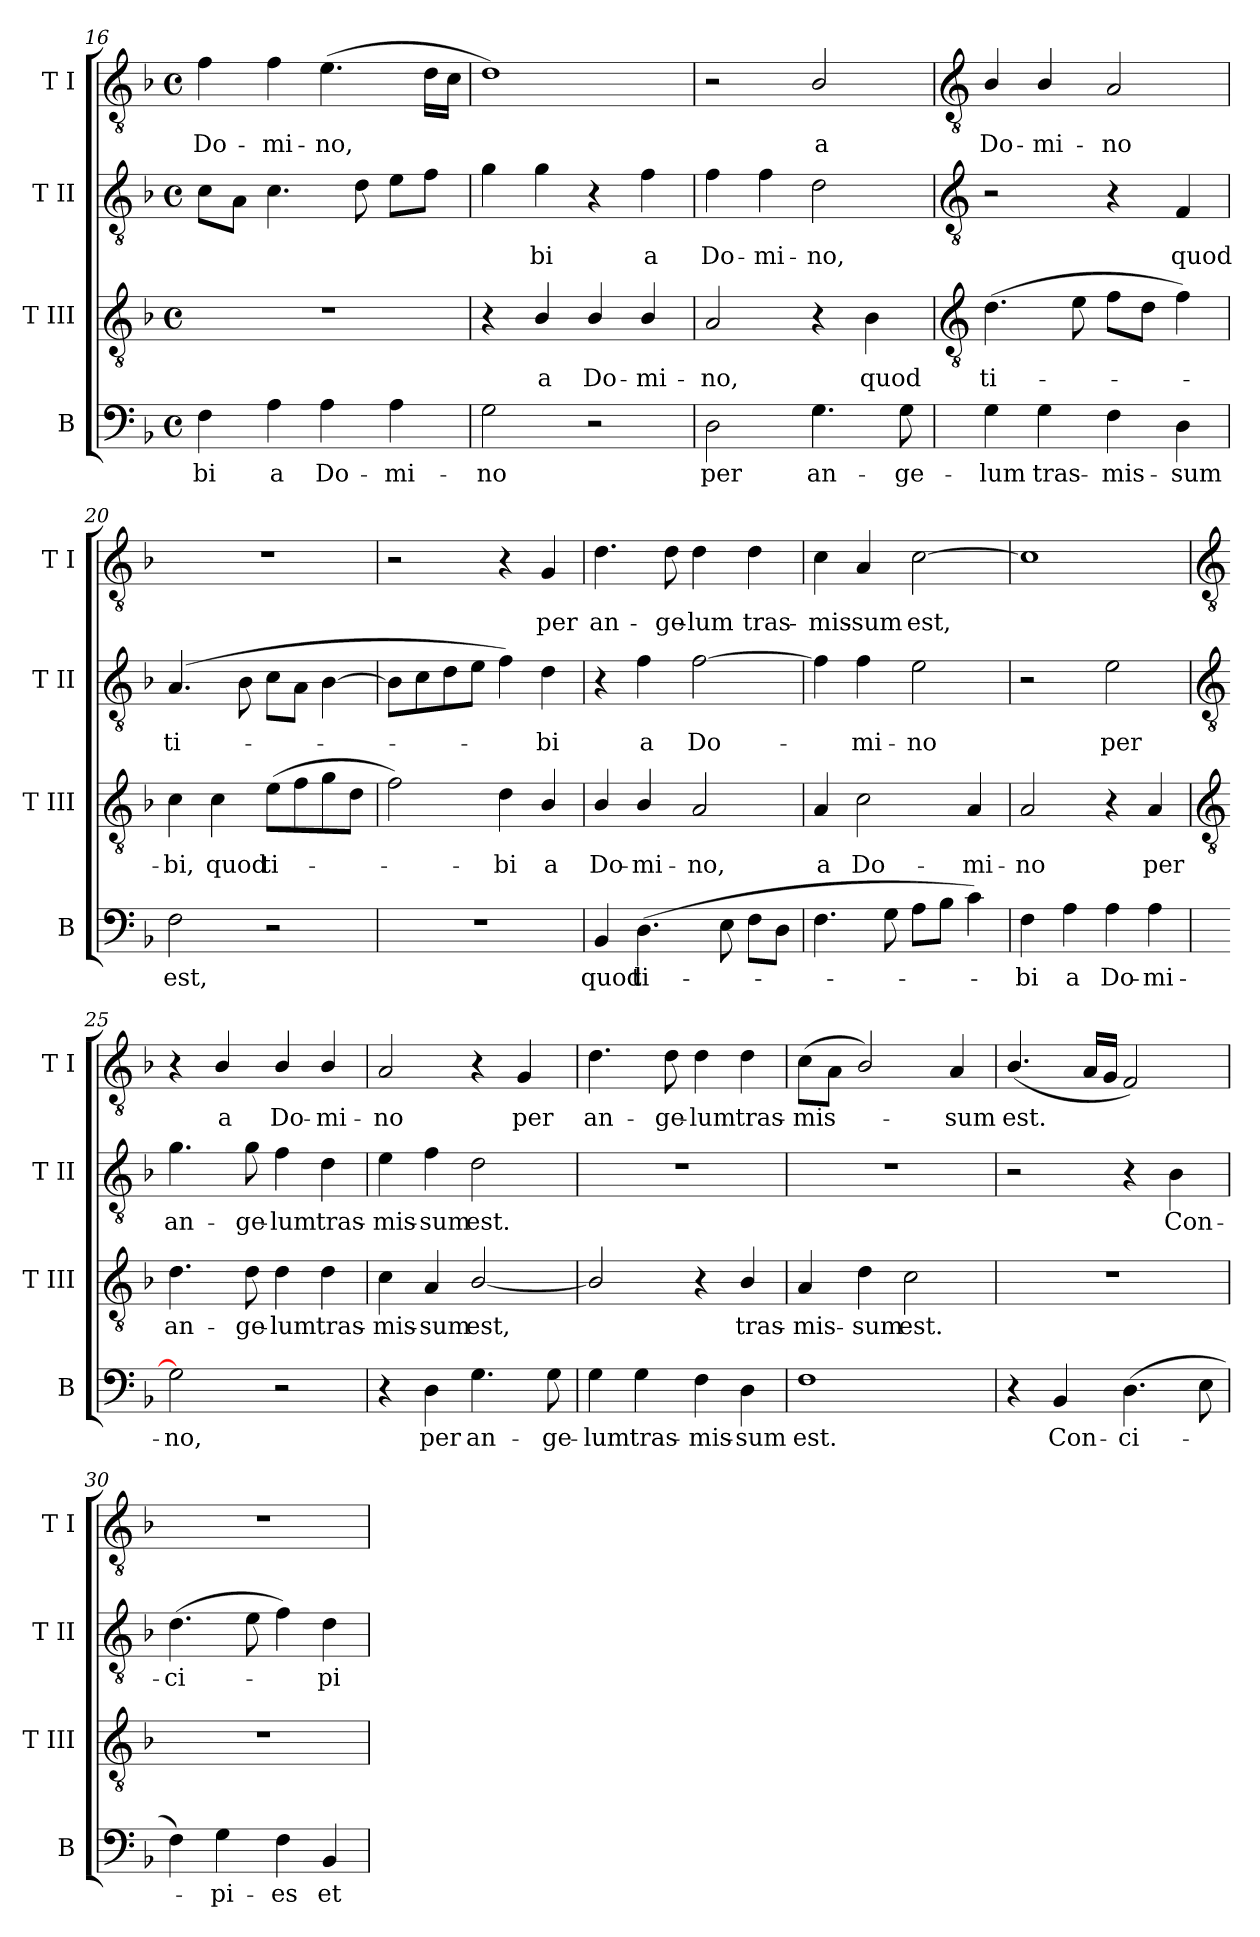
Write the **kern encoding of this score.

**kern	**text	**kern	**text	**kern	**text	**kern	**text
*part4	*part4	*part3	*part3	*part2	*part2	*part1	*part1
*staff4	*staff4	*staff3	*staff3	*staff2	*staff2	*staff1	*staff1
*I"B	*	*I"T III	*	*I"T II	*	*I"T I	*
*I'B	*	*I'T III	*	*I'T II	*	*I'T I	*
*clefF4	*	*clefGv2	*	*clefGv2	*	*clefGv2	*
*k[b-]	*	*k[b-]	*	*k[b-]	*	*k[b-]	*
*F:	*	*F:	*	*F:	*	*F:	*
*M4/4	*	*M4/4	*	*M4/4	*	*M4/4	*
*met(c)	*	*met(c)	*	*met(c)	*	*met(c)	*
=16	=16	=16	=16	=16	=16	=16	=16
!	!LO:LY:b	!	!	!	!	!	!LO:LY:b
4F	bi	1r	.	8cL	.	4f	Do-
.	.	.	.	8AJ	.	.	.
!	!LO:LY:b	!	!	!	!	!	!LO:LY:b
4A	a	.	.	4.c	.	4f	-mi-
!	!LO:LY:b	!	!	!	!	!	!LO:LY:b
4A	Do-	.	.	.	.	(>4.e	-no,
.	.	.	.	8d	.	.	.
!	!LO:LY:b	!	!	!	!	!	!
4A	-mi-	.	.	8eL	.	.	.
.	.	.	.	8fJ	.	16dLL	.
.	.	.	.	.	.	16cJJ	.
=17	=17	=17	=17	=17	=17	=17	=17
!	!LO:LY:b	!	!	!	!	!	!
2G	-no	4r	.	4g	.	1d)	.
!	!	!	!LO:LY:b	!	!LO:LY:b	!	!
.	.	4B-/	a	4g	bi	.	.
!	!	!	!LO:LY:b	!	!	!	!
2r	.	4B-/	Do-	4r	.	.	.
!	!	!	!LO:LY:b	!	!LO:LY:b	!	!
.	.	4B-/	-mi-	4f	a	.	.
=18	=18	=18	=18	=18	=18	=18	=18
!	!LO:LY:b	!	!LO:LY:b	!	!LO:LY:b	!	!
2D	per	2A	-no,	4f	Do-	2r	.
!	!	!	!	!	!LO:LY:b	!	!
.	.	.	.	4f	-mi-	.	.
!	!LO:LY:b	!	!	!	!LO:LY:b	!	!LO:LY:b
4.G	an-	4r	.	2d	-no,	2B-/	a
!	!	!	!LO:LY:b	!	!	!	!
.	.	4B-	quod	.	.	.	.
!	!LO:LY:b	!	!	!	!	!	!
8G	-ge-	.	.	.	.	.	.
!!LO:LB:g=z
=19	=19	=19	=19	=19	=19	=19	=19
*	*	*clefGv2	*	*clefGv2	*	*clefGv2	*
!	!LO:LY:b	!	!LO:LY:b	!	!	!	!LO:LY:b
4G	-lum	(>4.d	ti-	2r	.	4B-/	Do-
!	!LO:LY:b	!	!	!	!	!	!LO:LY:b
4G	tras-	.	.	.	.	4B-/	-mi-
.	.	8e	.	.	.	.	.
!	!LO:LY:b	!	!	!	!	!	!LO:LY:b
4F	-mis-	8fL	.	4r	.	2A	-no
.	.	8dJ	.	.	.	.	.
!	!LO:LY:b	!	!	!	!LO:LY:b	!	!
4D	-sum	4f)	.	4F	quod	.	.
=20	=20	=20	=20	=20	=20	=20	=20
!	!LO:LY:b	!	!LO:LY:b	!	!LO:LY:b	!	!
2F	est,	4c	bi,	(>4.A	ti-	1r	.
!	!	!	!LO:LY:b	!	!	!	!
.	.	4c	quod	.	.	.	.
.	.	.	.	8B-	.	.	.
!	!	!	!LO:LY:b	!	!	!	!
2r	.	(>8eL	ti-	8cL	.	.	.
.	.	8f	.	8AJ	.	.	.
.	.	8g	.	[4B-	.	.	.
.	.	8dJ	.	.	.	.	.
=21	=21	=21	=21	=21	=21	=21	=21
1r	.	2f)	.	8B-L]	.	2r	.
.	.	.	.	8c	.	.	.
.	.	.	.	8d	.	.	.
.	.	.	.	8eJ	.	.	.
!	!	!	!LO:LY:b	!	!	!	!
.	.	4d	bi	4f)	.	4r	.
!	!	!	!LO:LY:b	!	!LO:LY:b	!	!LO:LY:b
.	.	4B-/	a	4d	bi	4G	per
=22	=22	=22	=22	=22	=22	=22	=22
!	!LO:LY:b	!	!LO:LY:b	!	!	!	!LO:LY:b
4BB-	quod	4B-/	Do-	4r	.	4.d	an-
!	!LO:LY:b	!	!LO:LY:b	!	!LO:LY:b	!	!
(>4.D	ti-	4B-/	-mi-	4f	a	.	.
!	!	!	!	!	!	!	!LO:LY:b
.	.	.	.	.	.	8d	-ge-
!	!	!	!LO:LY:b	!	!LO:LY:b	!	!LO:LY:b
.	.	2A	-no,	[2f	Do-	4d	-lum
8E	.	.	.	.	.	.	.
!	!	!	!	!	!	!	!LO:LY:b
8FL	.	.	.	.	.	4d	tras-
8DJ	.	.	.	.	.	.	.
=23	=23	=23	=23	=23	=23	=23	=23
!	!	!	!LO:LY:b	!	!	!	!LO:LY:b
4.F	.	4A	a	4f]	.	4c	-mis-
!	!	!	!LO:LY:b	!	!LO:LY:b	!	!LO:LY:b
.	.	2c	Do-	4f	mi-	4A	-sum
8G	.	.	.	.	.	.	.
!	!	!	!	!	!LO:LY:b	!	!LO:LY:b
8AL	.	.	.	2e	-no	[2c	est,
8B-J	.	.	.	.	.	.	.
!	!	!	!LO:LY:b	!	!	!	!
4c)	.	4A	-mi-	.	.	.	.
=24	=24	=24	=24	=24	=24	=24	=24
!	!LO:LY:b	!	!LO:LY:b	!	!	!	!
4F	bi	2A	-no	2r	.	1c]	.
!	!LO:LY:b	!	!	!	!	!	!
4A	a	.	.	.	.	.	.
!	!LO:LY:b	!	!	!	!LO:LY:b	!	!
4A	Do-	4r	.	2e	per	.	.
!	!LO:LY:b	!	!LO:LY:b	!	!	!	!
4A	-mi-	4A	per	.	.	.	.
!!LO:LB:g=z
=25	=25	=25	=25	=25	=25	=25	=25
*	*	*clefGv2	*	*clefGv2	*	*clefGv2	*
!	!LO:LY:b	!	!LO:LY:b	!	!LO:LY:b	!	!
2G]	-no,	4.d	an-	4.g	an-	4r	.
!	!	!	!	!	!	!	!LO:LY:b
.	.	.	.	.	.	4B-/	a
!	!	!	!LO:LY:b	!	!LO:LY:b	!	!
.	.	8d	-ge-	8g	-ge-	.	.
!	!	!	!LO:LY:b	!	!LO:LY:b	!	!LO:LY:b
2r	.	4d	-lum	4f	-lum	4B-/	Do-
!	!	!	!LO:LY:b	!	!LO:LY:b	!	!LO:LY:b
.	.	4d	tras-	4d	tras-	4B-/	-mi-
=26	=26	=26	=26	=26	=26	=26	=26
!	!	!	!LO:LY:b	!	!LO:LY:b	!	!LO:LY:b
4r	.	4c	-mis-	4e	-mis-	2A	-no
!	!LO:LY:b	!	!LO:LY:b	!	!LO:LY:b	!	!
4D	per	4A	-sum	4f	-sum	.	.
!	!LO:LY:b	!	!LO:LY:b	!	!LO:LY:b	!	!
4.G	an-	[2B-/	est,	2d	est.	4r	.
!	!	!	!	!	!	!	!LO:LY:b
.	.	.	.	.	.	4G	per
!	!LO:LY:b	!	!	!	!	!	!
8G	-ge-	.	.	.	.	.	.
=27	=27	=27	=27	=27	=27	=27	=27
!	!LO:LY:b	!	!	!	!	!	!LO:LY:b
4G	-lum	2B-/]	.	1r	.	4.d	an-
!	!LO:LY:b	!	!	!	!	!	!
4G	tras-	.	.	.	.	.	.
!	!	!	!	!	!	!	!LO:LY:b
.	.	.	.	.	.	8d	-ge-
!	!LO:LY:b	!	!	!	!	!	!LO:LY:b
4F	-mis-	4r	.	.	.	4d	-lum
!	!LO:LY:b	!	!LO:LY:b	!	!	!	!LO:LY:b
4D	-sum	4B-/	tras-	.	.	4d	tras-
=28	=28	=28	=28	=28	=28	=28	=28
!	!LO:LY:b	!	!LO:LY:b	!	!	!	!LO:LY:b
1F	est.	4A	-mis-	1r	.	(>8cL	-mis-
.	.	.	.	.	.	8AJ	.
!	!	!	!LO:LY:b	!	!	!	!
.	.	4d	-sum	.	.	2B-/)	.
!	!	!	!LO:LY:b	!	!	!	!
.	.	2c	est.	.	.	.	.
!	!	!	!	!	!	!	!LO:LY:b
.	.	.	.	.	.	4A	sum
=29	=29	=29	=29	=29	=29	=29	=29
!	!	!	!	!	!	!	!LO:LY:b
4r	.	1r	.	2r	.	(<4.B-/	est.
!	!LO:LY:b	!	!	!	!	!	!
4BB-	Con-	.	.	.	.	.	.
.	.	.	.	.	.	16ALL	.
.	.	.	.	.	.	16GJJ	.
!	!LO:LY:b	!	!	!	!	!	!
(>4.D	-ci-	.	.	4r	.	2F)	.
!	!	!	!	!	!LO:LY:b	!	!
.	.	.	.	4B-	Con-	.	.
8E	.	.	.	.	.	.	.
=30	=30	=30	=30	=30	=30	=30	=30
!	!	!	!	!	!LO:LY:b	!	!
4F)	.	1r	.	(>4.d	-ci-	1r	.
!	!LO:LY:b	!	!	!	!	!	!
4G	pi-	.	.	.	.	.	.
.	.	.	.	8e	.	.	.
!	!LO:LY:b	!	!	!	!	!	!
4F	-es	.	.	4f)	.	.	.
!	!LO:LY:b	!	!	!	!LO:LY:b	!	!
4BB-	et	.	.	4d	pi-	.	.
=	=	=	=	=	=	=	=
*-	*-	*-	*-	*-	*-	*-	*-
